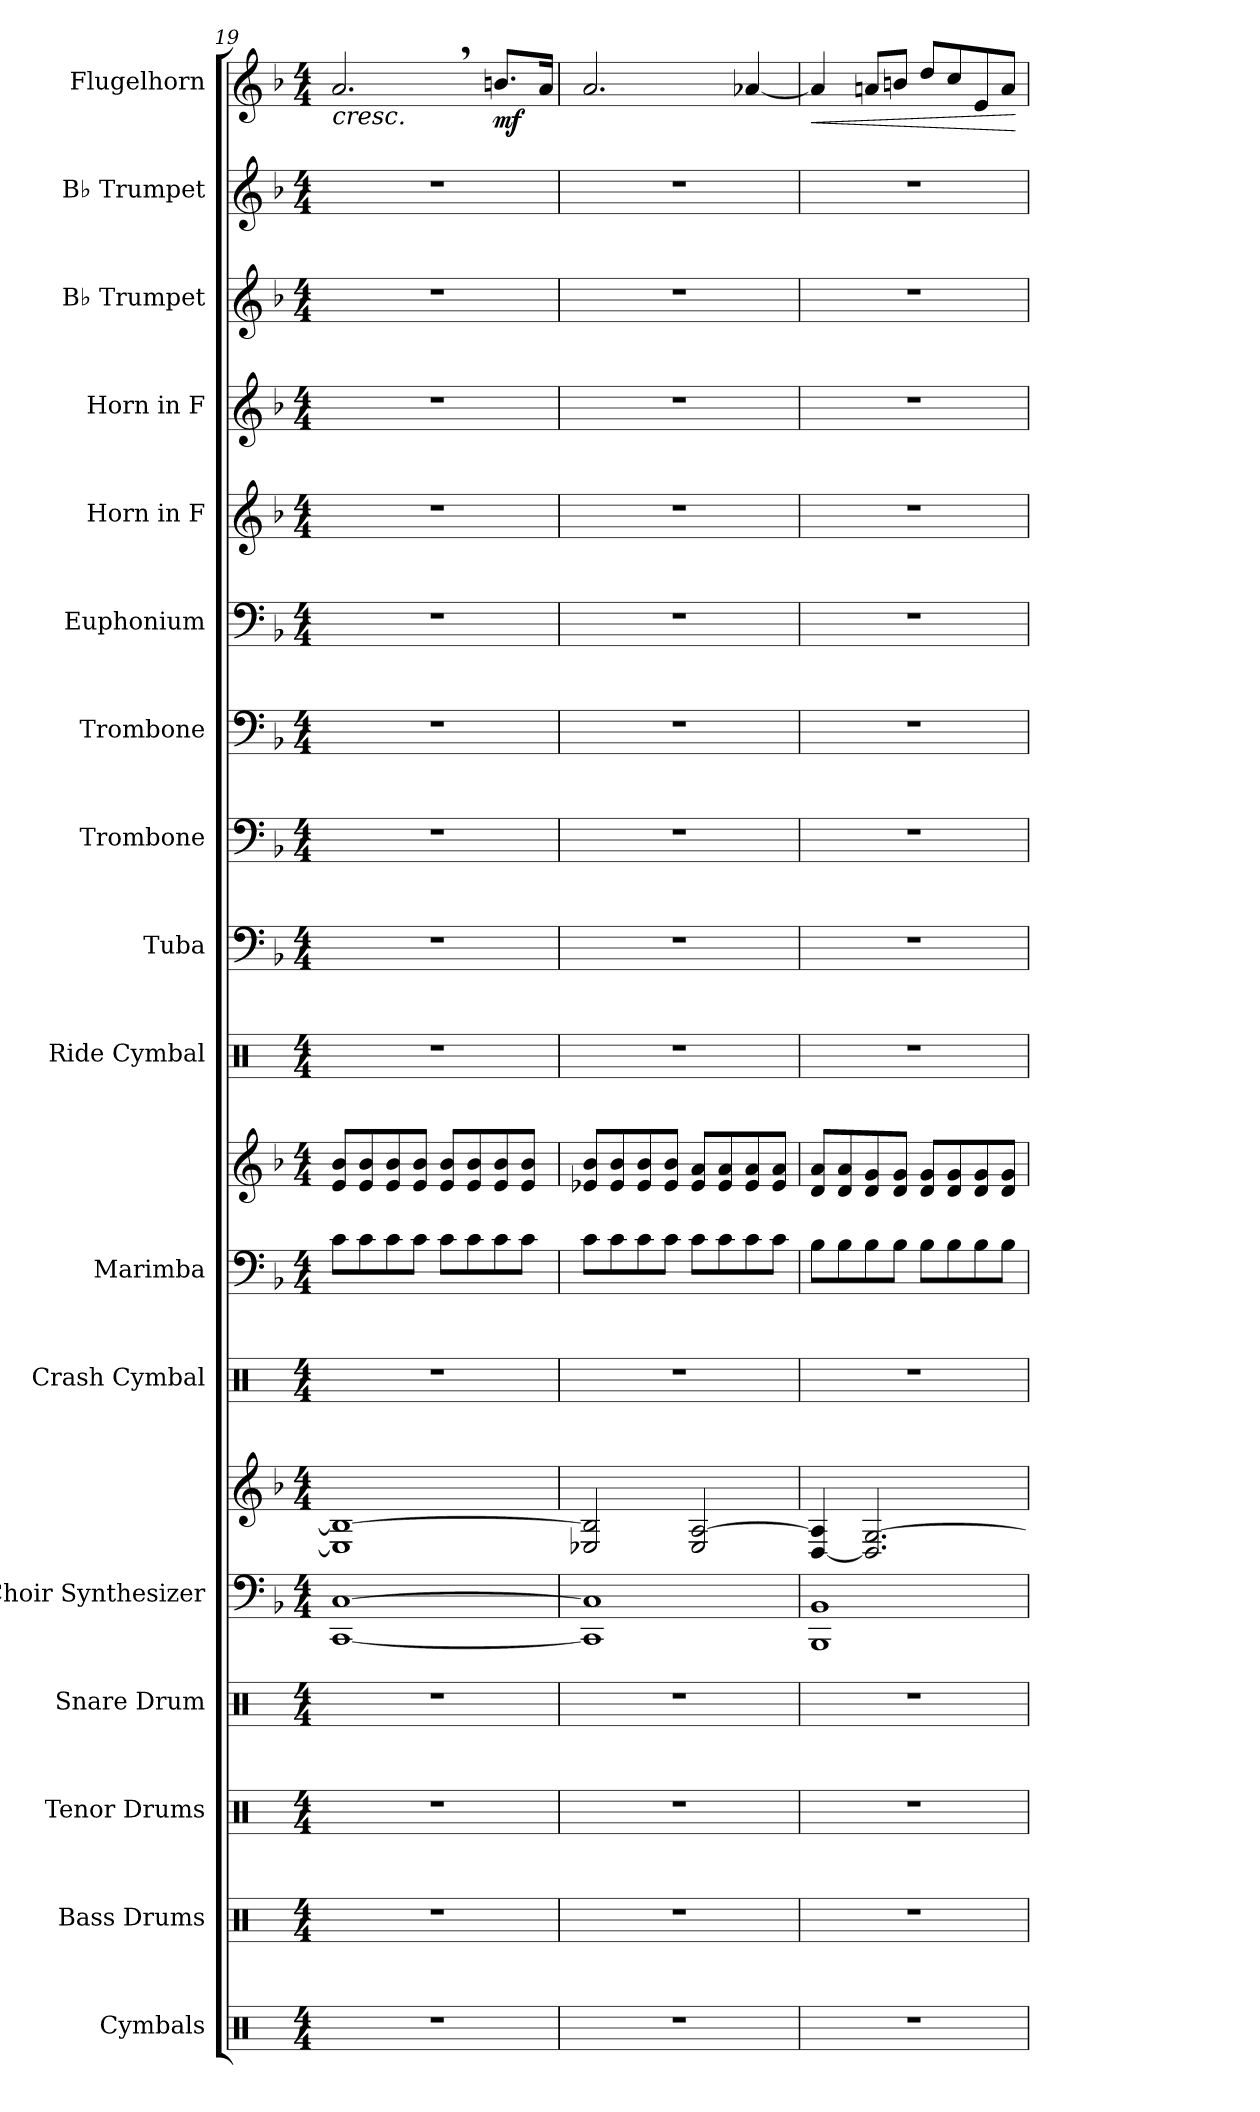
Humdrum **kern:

**kern	**kern	**kern	**kern	**kern	**kern	**kern	**kern	**kern	**kern	**kern	**kern	**kern	**kern	**kern	**kern	**kern	**kern	**kern	**dynam
*part17	*part16	*part15	*part14	*part13	*part13	*part12	*part11	*part11	*part10	*part9	*part8	*part7	*part6	*part5	*part4	*part3	*part2	*part1	*part1
*staff19	*staff18	*staff17	*staff16	*staff15	*staff14	*staff13	*staff12	*staff11	*staff10	*staff9	*staff8	*staff7	*staff6	*staff5	*staff4	*staff3	*staff2	*staff1	*staff1
*I"Cymbals	*I"Bass Drums	*I"Tenor Drums	*I"Snare Drum	*I"Choir Synthesizer	*	*I"Crash Cymbal	*I"Marimba	*	*I"Ride Cymbal	*I"Tuba	*I"Trombone	*I"Trombone	*I"Euphonium	*I"Horn in F	*I"Horn in F	*I"B♭ Trumpet	*I"B♭ Trumpet	*I"Flugelhorn	*
*I'Cy	*I'BD	*I'TD	*I'SD	*I'Synth.	*	*I'Cr. Cym.	*I'Mrm.	*	*I'R. Cym.	*I'Tba.	*I'Tbn.	*I'Tbn.	*I'Euph.	*	*	*I'B♭ Tpt.	*I'B♭ Tpt.	*I'Flghn.	*
*clefX	*clefX	*clefX	*clefX	*clefF4	*clefG2	*clefX	*clefF4	*clefG2	*clefX	*clefF4	*clefF4	*clefF4	*clefF4	*clefG2	*clefG2	*clefG2	*clefG2	*clefG2	*
*	*	*	*	*	*	*	*	*	*	*	*	*	*	*ITrd4c7	*ITrd4c7	*ITrd1c2	*ITrd1c2	*ITrd1c2	*
*k[]	*k[]	*k[]	*k[]	*k[b-]	*k[b-]	*k[]	*k[b-]	*k[b-]	*k[]	*k[b-]	*k[b-]	*k[b-]	*k[b-]	*k[b-e-]	*k[b-e-]	*k[b-e-a-]	*k[b-e-a-]	*k[b-e-a-]	*
*M4/4	*M4/4	*M4/4	*M4/4	*M4/4	*M4/4	*M4/4	*M4/4	*M4/4	*M4/4	*M4/4	*M4/4	*M4/4	*M4/4	*M4/4	*M4/4	*M4/4	*M4/4	*M4/4	*
=19	=19	=19	=19	=19	=19	=19	=19	=19	=19	=19	=19	=19	=19	=19	=19	=19	=19	=19	=19
!	!	!	!	!	!	!	!	!	!	!	!	!	!	!	!	!	!	!	!LO:HP:b
1r	1r	1r	1r	[1CC [1C	1E] 1B-_	1r	8c\L	8e/ 8b-/L	1r	1r	1r	1r	1r	1r	1r	1r	1r	2.g,/	<
.	.	.	.	.	.	.	8c\	8e/ 8b-/	.	.	.	.	.	.	.	.	.	.	.
.	.	.	.	.	.	.	8c\	8e/ 8b-/	.	.	.	.	.	.	.	.	.	.	.
.	.	.	.	.	.	.	8c\J	8e/ 8b-/J	.	.	.	.	.	.	.	.	.	.	.
.	.	.	.	.	.	.	8c\L	8e/ 8b-/L	.	.	.	.	.	.	.	.	.	.	.
.	.	.	.	.	.	.	8c\	8e/ 8b-/	.	.	.	.	.	.	.	.	.	.	.
!	!	!	!	!	!	!	!	!	!	!	!	!	!	!	!	!	!	!	!LO:DY:b
.	.	.	.	.	.	.	8c\	8e/ 8b-/	.	.	.	.	.	.	.	.	.	8.an/L	mf
.	.	.	.	.	.	.	8c\J	8e/ 8b-/J	.	.	.	.	.	.	.	.	.	.	.
.	.	.	.	.	.	.	.	.	.	.	.	.	.	.	.	.	.	16g/Jk	.
.	.	.	.	.	.	.	.	.	.	.	.	.	.	.	.	.	.	.	[
=20	=20	=20	=20	=20	=20	=20	=20	=20	=20	=20	=20	=20	=20	=20	=20	=20	=20	=20	=20
1r	1r	1r	1r	1CC] 1C]	2E-X/ 2B-/]	1r	8c\L	8e-X/ 8b-/L	1r	1r	1r	1r	1r	1r	1r	1r	1r	2.g/	.
.	.	.	.	.	.	.	8c\	8e-/ 8b-/	.	.	.	.	.	.	.	.	.	.	.
.	.	.	.	.	.	.	8c\	8e-/ 8b-/	.	.	.	.	.	.	.	.	.	.	.
.	.	.	.	.	.	.	8c\J	8e-/ 8b-/J	.	.	.	.	.	.	.	.	.	.	.
.	.	.	.	.	2E-/ [2A/	.	8c\L	8e-/ 8a/L	.	.	.	.	.	.	.	.	.	.	.
.	.	.	.	.	.	.	8c\	8e-/ 8a/	.	.	.	.	.	.	.	.	.	.	.
.	.	.	.	.	.	.	8c\	8e-/ 8a/	.	.	.	.	.	.	.	.	.	[4g-X/	.
.	.	.	.	.	.	.	8c\J	8e-/ 8a/J	.	.	.	.	.	.	.	.	.	.	.
!!LO:PB:g=z
=21	=21	=21	=21	=21	=21	=21	=21	=21	=21	=21	=21	=21	=21	=21	=21	=21	=21	=21	=21
!	!	!	!	!	!	!	!	!	!	!	!	!	!	!	!	!	!	!	!LO:HP:b
1r	1r	1r	1r	1BBB- 1BB-	[4D/ 4A/]	1r	8B-\L	8d/ 8a/L	1r	1r	1r	1r	1r	1r	1r	1r	1r	4g-/]	<
.	.	.	.	.	.	.	8B-\	8d/ 8a/	.	.	.	.	.	.	.	.	.	.	.
.	.	.	.	.	2.D/] [2.G/	.	8B-\	8d/ 8g/	.	.	.	.	.	.	.	.	.	8gn/L	.
.	.	.	.	.	.	.	8B-\J	8d/ 8g/J	.	.	.	.	.	.	.	.	.	8an/J	.
.	.	.	.	.	.	.	8B-\L	8d/ 8g/L	.	.	.	.	.	.	.	.	.	8cc/L	.
.	.	.	.	.	.	.	8B-\	8d/ 8g/	.	.	.	.	.	.	.	.	.	8b-/	.
.	.	.	.	.	.	.	8B-\	8d/ 8g/	.	.	.	.	.	.	.	.	.	8d/	.
.	.	.	.	.	.	.	8B-\J	8d/ 8g/J	.	.	.	.	.	.	.	.	.	8g/J	.
.	.	.	.	.	.	.	.	.	.	.	.	.	.	.	.	.	.	.	[
=	=	=	=	=	=	=	=	=	=	=	=	=	=	=	=	=	=	=	=
*-	*-	*-	*-	*-	*-	*-	*-	*-	*-	*-	*-	*-	*-	*-	*-	*-	*-	*-	*-
